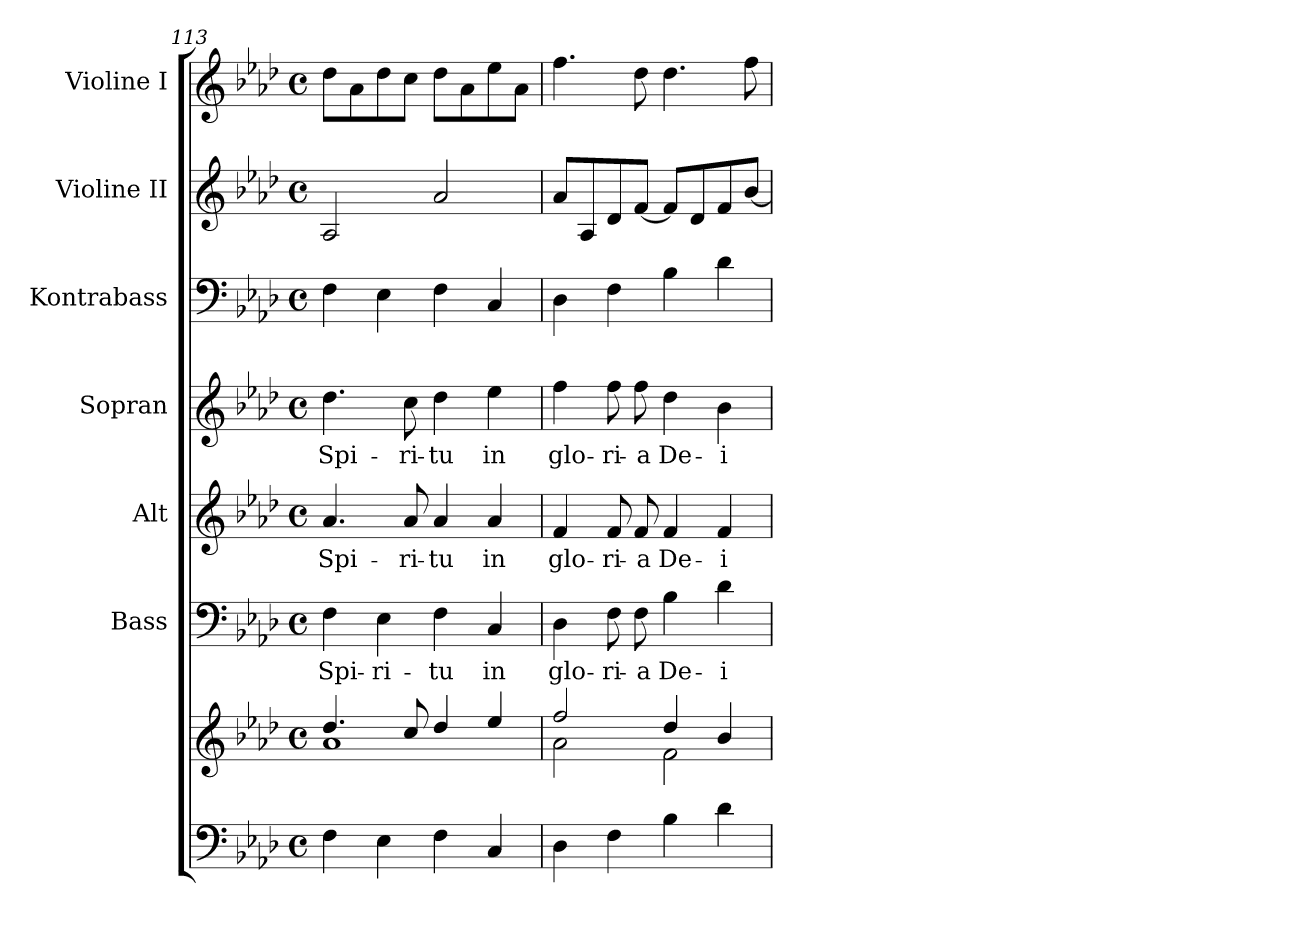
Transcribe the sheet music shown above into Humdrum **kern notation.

**kern	**kern	**kern	**text	**kern	**text	**kern	**text	**kern	**kern	**kern
*part7	*part7	*part6	*part6	*part5	*part5	*part4	*part4	*part3	*part2	*part1
*staff8	*staff7	*staff6	*staff6	*staff5	*staff5	*staff4	*staff4	*staff3	*staff2	*staff1
*	*	*I"Bass	*	*I"Alt	*	*I"Sopran	*	*I"Kontrabass	*I"Violine II	*I"Violine I
*	*	*I'B.	*	*I'A.	*	*I'S.	*	*I'Kb.	*I'Vl. II	*I'Vl. I
*clefF4	*clefG2	*clefF4	*	*clefG2	*	*clefG2	*	*clefF4	*clefG2	*clefG2
*	*	*	*	*	*	*	*	*ITrd7c12	*	*
*k[b-e-a-d-]	*k[b-e-a-d-]	*k[b-e-a-d-]	*	*k[b-e-a-d-]	*	*k[b-e-a-d-]	*	*k[b-e-a-d-]	*k[b-e-a-d-]	*k[b-e-a-d-]
*A-:	*A-:	*A-:	*	*A-:	*	*A-:	*	*A-:	*A-:	*A-:
*M4/4	*M4/4	*M4/4	*	*M4/4	*	*M4/4	*	*M4/4	*M4/4	*M4/4
*met(c)	*met(c)	*met(c)	*	*met(c)	*	*met(c)	*	*met(c)	*met(c)	*met(c)
=113	=113	=113	=113	=113	=113	=113	=113	=113	=113	=113
*	*^	*	*	*	*	*	*	*	*	*
!	!	!	!	!LO:LY:b	!	!LO:LY:b	!	!LO:LY:b	!	!	!
4F\	4.dd-/	1a-	4F\	Spi-	4.a-/	Spi-	4.dd-\	Spi-	4FF\	2A-/	8dd-\L
.	.	.	.	.	.	.	.	.	.	.	8a-\
!	!	!	!	!LO:LY:b	!	!	!	!	!	!	!
4E-\	.	.	4E-\	-ri-	.	.	.	.	4EE-\	.	8dd-\
!	!	!	!	!	!	!LO:LY:b	!	!LO:LY:b	!	!	!
.	8cc/	.	.	.	8a-/	-ri-	8cc\	-ri-	.	.	8cc\J
!	!	!	!	!LO:LY:b	!	!LO:LY:b	!	!LO:LY:b	!	!	!
4F\	4dd-/	.	4F\	-tu	4a-/	-tu	4dd-\	-tu	4FF\	2a-/	8dd-\L
.	.	.	.	.	.	.	.	.	.	.	8a-\
!	!	!	!	!LO:LY:b	!	!LO:LY:b	!	!LO:LY:b	!	!	!
4C/	4ee-/	.	4C/	in	4a-/	in	4ee-\	in	4CC/	.	8ee-\
.	.	.	.	.	.	.	.	.	.	.	8a-\J
=114	=114	=114	=114	=114	=114	=114	=114	=114	=114	=114	=114
!	!	!	!	!LO:LY:b	!	!LO:LY:b	!	!LO:LY:b	!	!	!
4D-\	2ff/	2a-\	4D-\	glo-	4f/	glo-	4ff\	glo-	4DD-\	8a-/L	4.ff\
.	.	.	.	.	.	.	.	.	.	8A-/	.
!	!	!	!	!LO:LY:b	!	!LO:LY:b	!	!LO:LY:b	!	!	!
4F\	.	.	8F\	-ri-	8f/	-ri-	8ff\	-ri-	4FF\	8d-/	.
!	!	!	!	!LO:LY:b	!	!LO:LY:b	!	!LO:LY:b	!	!	!
.	.	.	8F\	-a	8f/	-a	8ff\	-a	.	[8f/J	8dd-\
!	!	!	!	!LO:LY:b	!	!LO:LY:b	!	!LO:LY:b	!	!	!
4B-\	4dd-/	2f\	4B-\	De-	4f/	De-	4dd-\	De-	4BB-\	8f/L]	4.dd-\
.	.	.	.	.	.	.	.	.	.	8d-/	.
!	!	!	!	!LO:LY:b	!	!LO:LY:b	!	!LO:LY:b	!	!	!
4d-\	4b-/	.	4d-\	-i	4f/	-i	4b-\	-i	4D-\	8f/	.
.	.	.	.	.	.	.	.	.	.	[8b-/J	8ff\
*	*v	*v	*	*	*	*	*	*	*	*	*
=	=	=	=	=	=	=	=	=	=	=
*-	*-	*-	*-	*-	*-	*-	*-	*-	*-	*-
